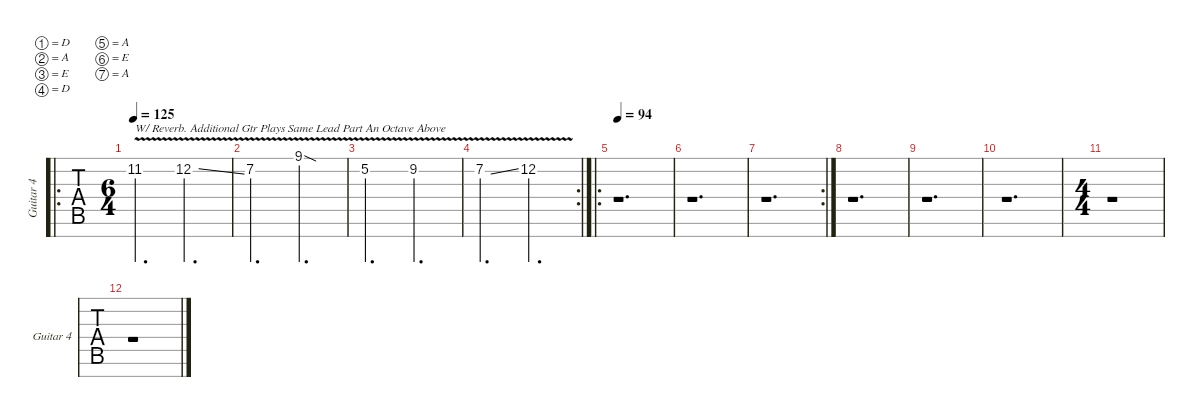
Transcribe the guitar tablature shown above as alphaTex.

\defaultSystemsLayout 4
\hideDynamics
\bracketExtendMode nobrackets
\singleTrackTrackNamePolicy allsystems
\multiTrackTrackNamePolicy allsystems
\firstSystemTrackNameMode fullname
\otherSystemsTrackNameMode fullname
\otherSystemsTrackNameOrientation horizontal
\track ("Guitar 4" "Guitar 4") {instrument overdrivenguitar}
\staff {tabs}
\tuning (D4 A3 E3 D3 A2 E2 A1)
\ro
\ts (6 4)
\tempo 125
\clef g2
\ks c
11.2{v}.2{d txt "W/ Reverb. Additional Gtr Plays Same Lead Part An Octave Above" dy mf} 12.2{v ss}.2{d} |
7.2{v}.2{d} 9.1{v sod}.2{d} |
5.2{v}.2{d} 9.2{v}.2{d} |
\rc 2
7.2{v ss}.2{d} 12.2{v}.2{d} |
\ro
\tempo (94 0.00625)
r.1{d} |
r.1{d} |
\rc 2
r.1{d} |
r.1{d} |
r.1{d} |
r.1{d} |
\ts (4 4)
r.1 |
r.1
